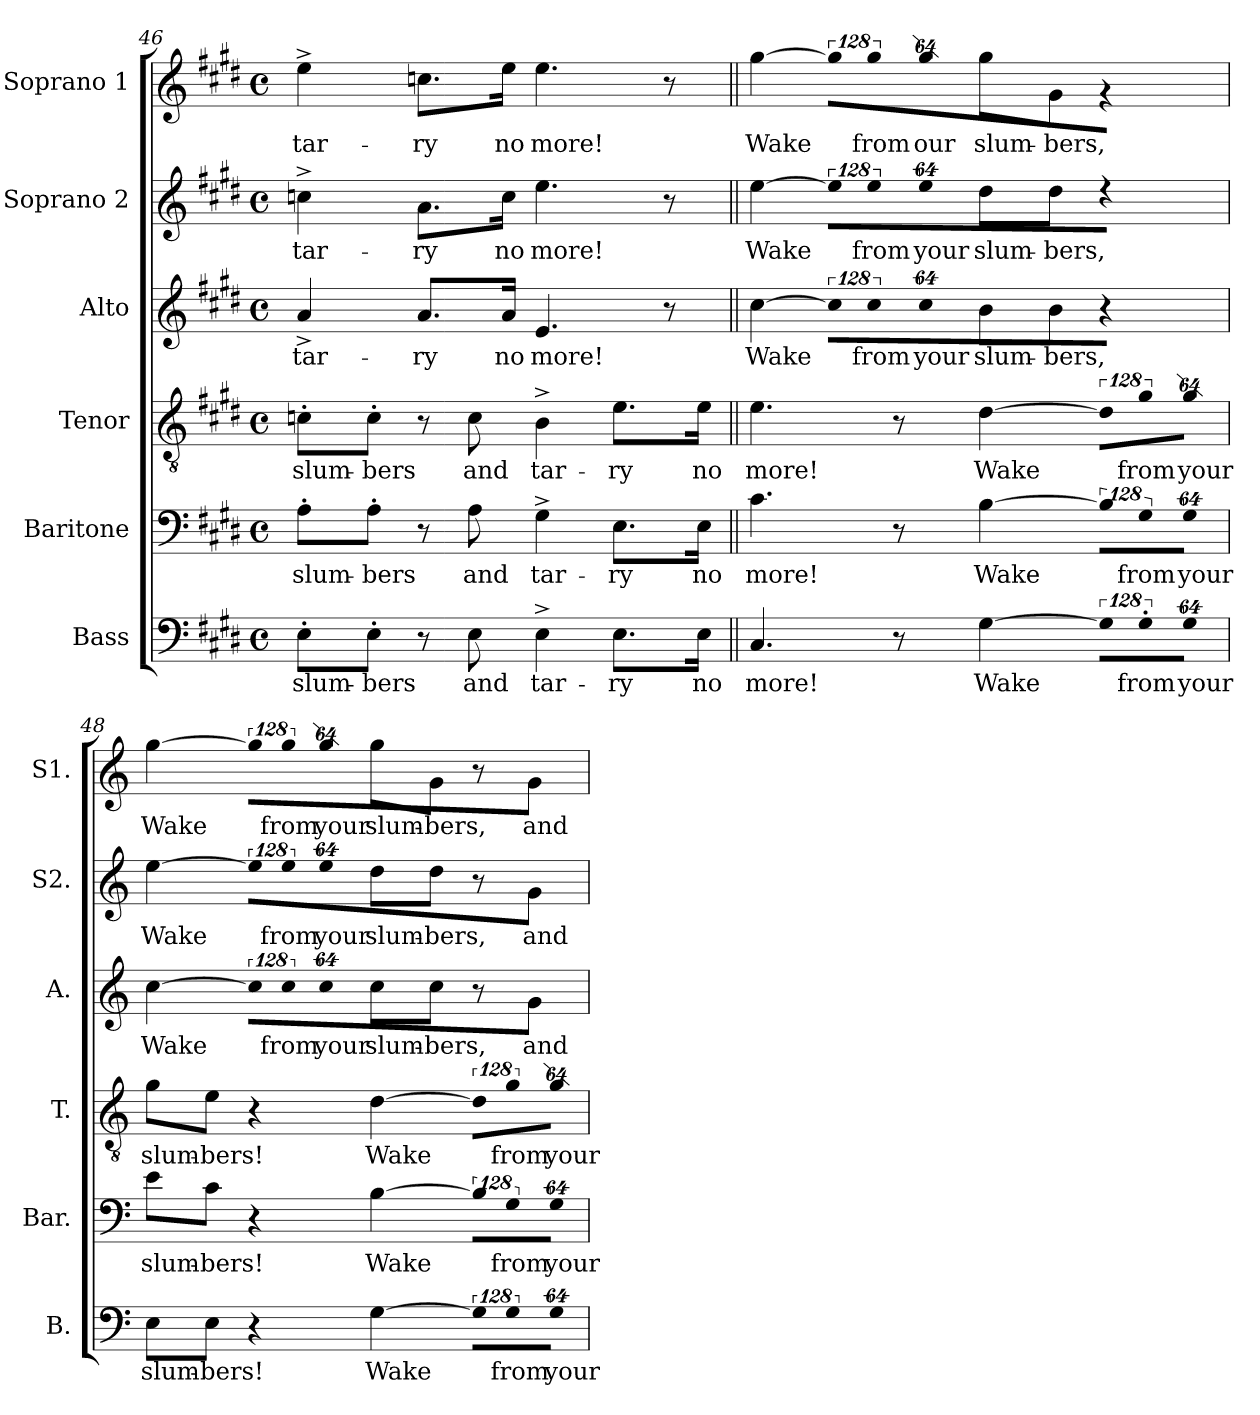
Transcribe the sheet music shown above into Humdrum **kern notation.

**kern	**text	**kern	**text	**kern	**text	**kern	**text	**kern	**text	**kern	**text
*part6	*part6	*part5	*part5	*part4	*part4	*part3	*part3	*part2	*part2	*part1	*part1
*staff6	*staff6	*staff5	*staff5	*staff4	*staff4	*staff3	*staff3	*staff2	*staff2	*staff1	*staff1
*I"Bass	*	*I"Baritone	*	*I"Tenor	*	*I"Alto	*	*I"Soprano 2	*	*I"Soprano 1	*
*I'B.	*	*I'Bar.	*	*I'T.	*	*I'A.	*	*I'S2.	*	*I'S1.	*
*clefF4	*	*clefF4	*	*clefGv2	*	*clefG2	*	*clefG2	*	*clefG2	*
*	*	*	*	*ITrd7c12	*	*	*	*	*	*	*
*k[f#c#g#d#]	*	*k[f#c#g#d#]	*	*k[f#c#g#d#]	*	*k[f#c#g#d#]	*	*k[f#c#g#d#]	*	*k[f#c#g#d#]	*
*E:	*	*E:	*	*E:	*	*E:	*	*E:	*	*E:	*
*M4/4	*	*M4/4	*	*M4/4	*	*M4/4	*	*M4/4	*	*M4/4	*
*met(c)	*	*met(c)	*	*met(c)	*	*met(c)	*	*met(c)	*	*met(c)	*
=46	=46	=46	=46	=46	=46	=46	=46	=46	=46	=46	=46
!	!LO:LY:b:color=#000000	!	!	!	!	!	!	!	!	!	!
!	!	!	!LO:LY:b:color=#000000	!	!	!	!	!	!	!	!
!	!	!	!	!	!LO:LY:b:color=#000000	!	!	!	!	!	!
!	!	!	!	!	!	!	!LO:LY:b:color=#000000	!	!	!	!
!	!	!	!	!	!	!	!	!	!LO:LY:b:color=#000000	!	!
!	!	!	!	!	!	!	!	!	!	!	!LO:LY:b:color=#000000
8E'i\L	slum-	8A'i\L	slum-	8Cn'i\L	slum-	4a^i/	tar-	4ccn^i\	tar-	4ee^i\	tar-
!	!LO:LY:b:color=#000000	!	!	!	!	!	!	!	!	!	!
!	!	!	!LO:LY:b:color=#000000	!	!	!	!	!	!	!	!
!	!	!	!	!	!LO:LY:b:color=#000000	!	!	!	!	!	!
8E'i\J	-bers	8A'i\J	-bers	8C'i\J	-bers	.	.	.	.	.	.
!	!	!	!	!	!	!	!LO:LY:b:color=#000000	!	!	!	!
!	!	!	!	!	!	!	!	!	!LO:LY:b:color=#000000	!	!
!	!	!	!	!	!	!	!	!	!	!	!LO:LY:b:color=#000000
8r	.	8r	.	8r	.	8.ai/L	-ry	8.ai\L	-ry	8.ccni\L	-ry
!	!LO:LY:b:color=#000000	!	!	!	!	!	!	!	!	!	!
!	!	!	!LO:LY:b:color=#000000	!	!	!	!	!	!	!	!
!	!	!	!	!	!LO:LY:b:color=#000000	!	!	!	!	!	!
8Ei\	and	8Ai\	and	8Ci\	and	.	.	.	.	.	.
!	!	!	!	!	!	!	!LO:LY:b:color=#000000	!	!	!	!
!	!	!	!	!	!	!	!	!	!LO:LY:b:color=#000000	!	!
!	!	!	!	!	!	!	!	!	!	!	!LO:LY:b:color=#000000
.	.	.	.	.	.	16ai/Jk	no	16cci\Jk	no	16eei\Jk	no
!	!LO:LY:b:color=#000000	!	!	!	!	!	!	!	!	!	!
!	!	!	!LO:LY:b:color=#000000	!	!	!	!	!	!	!	!
!	!	!	!	!	!LO:LY:b:color=#000000	!	!	!	!	!	!
!	!	!	!	!	!	!	!LO:LY:b:color=#000000	!	!	!	!
!	!	!	!	!	!	!	!	!	!LO:LY:b:color=#000000	!	!
!	!	!	!	!	!	!	!	!	!	!	!LO:LY:b:color=#000000
4E^i\	tar-	4G#^i\	tar-	4BB^i\	tar-	4.ei/	more!	4.eei\	more!	4.eei\	more!
!	!LO:LY:b:color=#000000	!	!	!	!	!	!	!	!	!	!
!	!	!	!LO:LY:b:color=#000000	!	!	!	!	!	!	!	!
!	!	!	!	!	!LO:LY:b:color=#000000	!	!	!	!	!	!
8.Ei\L	-ry	8.Ei\L	-ry	8.Ei\L	-ry	.	.	.	.	.	.
.	.	.	.	.	.	8r	.	8r	.	8r	.
!	!LO:LY:b:color=#000000	!	!	!	!	!	!	!	!	!	!
!	!	!	!LO:LY:b:color=#000000	!	!	!	!	!	!	!	!
!	!	!	!	!	!LO:LY:b:color=#000000	!	!	!	!	!	!
16Ei\Jk	no	16Ei\Jk	no	16Ei\Jk	no	.	.	.	.	.	.
=47||	=47||	=47||	=47||	=47||	=47||	=47||	=47||	=47||	=47||	=47||	=47||
*k[]	*	*k[]	*	*k[]	*	*k[]	*	*k[]	*	*k[]	*
*C:	*	*C:	*	*C:	*	*C:	*	*C:	*	*C:	*
!	!LO:LY:b:color=#000000	!	!	!	!	!	!	!	!	!	!
!	!	!	!LO:LY:b:color=#000000	!	!	!	!	!	!	!	!
!	!	!	!	!	!LO:LY:b:color=#000000	!	!	!	!	!	!
!	!	!	!	!	!	!	!LO:LY:b:color=#000000	!	!	!	!
!	!	!	!	!	!	!	!	!	!LO:LY:b:color=#000000	!	!
!	!	!	!	!	!	!	!	!	!	!	!LO:LY:b:color=#000000
4.Ci/	more!	4.ci\	more!	4.Ei\	more!	[4cci\	Wake	[4eei\	Wake	[4ggi\	Wake
!	!	!	!	!	!	!LO:N:vis=8	!	!LO:N:vis=8	!	!LO:N:vis=8	!
.	.	.	.	.	.	1024%85cci\L]	.	1024%85eei\L]	.	1024%85ggi\L]	.
!	!	!	!	!	!	!LO:N:vis=8	!	!	!	!	!
!	!	!	!	!	!	!	!LO:LY:b:color=#000000	!LO:N:vis=8	!	!	!
!	!	!	!	!	!	!	!	!	!LO:LY:b:color=#000000	!LO:N:vis=8	!
!	!	!	!	!	!	!	!	!	!	!	!LO:LY:b:color=#000000
.	.	.	.	.	.	1024%85cci\	from	1024%85eei\	from	1024%85ggi\	from
8r	.	8r	.	8r	.	.	.	.	.	.	.
!	!	!	!	!	!	!LO:N:vis=8	!	!	!	!	!
!	!	!	!	!	!	!	!LO:LY:b:color=#000000	!LO:N:vis=8	!	!	!
!	!	!	!	!	!	!	!	!	!LO:LY:b:color=#000000	!LO:N:vis=8	!
!	!	!	!	!	!	!	!	!	!	!	!LO:LY:b:color=#000000
.	.	.	.	.	.	512%43cci\J	your	512%43eei\J	your	512%43ggi\J	our
!	!LO:LY:b:color=#000000	!	!	!	!	!	!	!	!	!	!
!	!	!	!LO:LY:b:color=#000000	!	!	!	!	!	!	!	!
!	!	!	!	!	!LO:LY:b:color=#000000	!	!	!	!	!	!
!	!	!	!	!	!	!	!LO:LY:b:color=#000000	!	!	!	!
!	!	!	!	!	!	!	!	!	!LO:LY:b:color=#000000	!	!
!	!	!	!	!	!	!	!	!	!	!	!LO:LY:b:color=#000000
[4Gi\	Wake	[4Bi\	Wake	[4Di\	Wake	8bi\L	slum-	8ddi\L	slum-	8ggi\L	slum-
!	!	!	!	!	!	!	!LO:LY:b:color=#000000	!	!	!	!
!	!	!	!	!	!	!	!	!	!LO:LY:b:color=#000000	!	!
!	!	!	!	!	!	!	!	!	!	!	!LO:LY:b:color=#000000
.	.	.	.	.	.	8bi\J	-bers,	8ddi\J	-bers,	8gi\J	-bers,
!LO:N:vis=8	!	!LO:N:vis=8	!	!LO:N:vis=8	!	!	!	!	!	!	!
1024%85Gi\L]	.	1024%85Bi\L]	.	1024%85Di\L]	.	4r	.	4r	.	4r	.
!LO:N:vis=8	!	!	!	!	!	!	!	!	!	!	!
!	!LO:LY:b:color=#000000	!LO:N:vis=8	!	!	!	!	!	!	!	!	!
!	!	!	!LO:LY:b:color=#000000	!LO:N:vis=8	!	!	!	!	!	!	!
!	!	!	!	!	!LO:LY:b:color=#000000	!	!	!	!	!	!
1024%85G'i\	from	1024%85Gi\	from	1024%85Gi\	from	.	.	.	.	.	.
!LO:N:vis=8	!	!	!	!	!	!	!	!	!	!	!
!	!LO:LY:b:color=#000000	!LO:N:vis=8	!	!	!	!	!	!	!	!	!
!	!	!	!LO:LY:b:color=#000000	!LO:N:vis=8	!	!	!	!	!	!	!
!	!	!	!	!	!LO:LY:b:color=#000000	!	!	!	!	!	!
512%43Gi\J	your	512%43Gi\J	your	512%43Gi\J	your	.	.	.	.	.	.
!!LO:LB:g=z
=48	=48	=48	=48	=48	=48	=48	=48	=48	=48	=48	=48
*k[]	*	*k[]	*	*k[]	*	*k[]	*	*k[]	*	*k[]	*
*C:	*	*C:	*	*C:	*	*C:	*	*C:	*	*C:	*
!	!LO:LY:b:color=#000000	!	!	!	!	!	!	!	!	!	!
!	!	!	!LO:LY:b:color=#000000	!	!	!	!	!	!	!	!
!	!	!	!	!	!LO:LY:b:color=#000000	!	!	!	!	!	!
!	!	!	!	!	!	!	!LO:LY:b:color=#000000	!	!	!	!
!	!	!	!	!	!	!	!	!	!LO:LY:b:color=#000000	!	!
!	!	!	!	!	!	!	!	!	!	!	!LO:LY:b:color=#000000
8Ei\L	slum-	8ei\L	slum-	8Gi\L	slum-	[4cci\	Wake	[4eei\	Wake	[4ggi\	Wake
!	!LO:LY:b:color=#000000	!	!	!	!	!	!	!	!	!	!
!	!	!	!LO:LY:b:color=#000000	!	!	!	!	!	!	!	!
!	!	!	!	!	!LO:LY:b:color=#000000	!	!	!	!	!	!
8Ei\J	-bers!	8ci\J	-bers!	8Ei\J	-bers!	.	.	.	.	.	.
!	!	!	!	!	!	!LO:N:vis=8	!	!LO:N:vis=8	!	!LO:N:vis=8	!
4r	.	4r	.	4r	.	1024%85cci\L]	.	1024%85eei\L]	.	1024%85ggi\L]	.
!	!	!	!	!	!	!LO:N:vis=8	!	!	!	!	!
!	!	!	!	!	!	!	!LO:LY:b:color=#000000	!LO:N:vis=8	!	!	!
!	!	!	!	!	!	!	!	!	!LO:LY:b:color=#000000	!LO:N:vis=8	!
!	!	!	!	!	!	!	!	!	!	!	!LO:LY:b:color=#000000
.	.	.	.	.	.	1024%85cci\	from	1024%85eei\	from	1024%85ggi\	from
!	!	!	!	!	!	!LO:N:vis=8	!	!	!	!	!
!	!	!	!	!	!	!	!LO:LY:b:color=#000000	!LO:N:vis=8	!	!	!
!	!	!	!	!	!	!	!	!	!LO:LY:b:color=#000000	!LO:N:vis=8	!
!	!	!	!	!	!	!	!	!	!	!	!LO:LY:b:color=#000000
.	.	.	.	.	.	512%43cci\J	your	512%43eei\J	your	512%43ggi\J	your
!	!LO:LY:b:color=#000000	!	!	!	!	!	!	!	!	!	!
!	!	!	!LO:LY:b:color=#000000	!	!	!	!	!	!	!	!
!	!	!	!	!	!LO:LY:b:color=#000000	!	!	!	!	!	!
!	!	!	!	!	!	!	!LO:LY:b:color=#000000	!	!	!	!
!	!	!	!	!	!	!	!	!	!LO:LY:b:color=#000000	!	!
!	!	!	!	!	!	!	!	!	!	!	!LO:LY:b:color=#000000
[4Gi\	Wake	[4Bi\	Wake	[4Di\	Wake	8cci\L	slum-	8ddi\L	slum-	8ggi\L	slum-
!	!	!	!	!	!	!	!LO:LY:b:color=#000000	!	!	!	!
!	!	!	!	!	!	!	!	!	!LO:LY:b:color=#000000	!	!
!	!	!	!	!	!	!	!	!	!	!	!LO:LY:b:color=#000000
.	.	.	.	.	.	8cci\J	-bers,	8ddi\J	-bers,	8gi\J	-bers,
!LO:N:vis=8	!	!LO:N:vis=8	!	!LO:N:vis=8	!	!	!	!	!	!	!
1024%85Gi\L]	.	1024%85Bi\L]	.	1024%85Di\L]	.	8r	.	8r	.	8r	.
!LO:N:vis=8	!	!	!	!	!	!	!	!	!	!	!
!	!LO:LY:b:color=#000000	!LO:N:vis=8	!	!	!	!	!	!	!	!	!
!	!	!	!LO:LY:b:color=#000000	!LO:N:vis=8	!	!	!	!	!	!	!
!	!	!	!	!	!LO:LY:b:color=#000000	!	!	!	!	!	!
1024%85Gi\	from	1024%85Gi\	from	1024%85Gi\	from	.	.	.	.	.	.
!	!	!	!	!	!	!	!LO:LY:b:color=#000000	!	!	!	!
!	!	!	!	!	!	!	!	!	!LO:LY:b:color=#000000	!	!
!	!	!	!	!	!	!	!	!	!	!	!LO:LY:b:color=#000000
.	.	.	.	.	.	8gi/	and	8gi/	and	8gi/	and
!LO:N:vis=8	!	!	!	!	!	!	!	!	!	!	!
!	!LO:LY:b:color=#000000	!LO:N:vis=8	!	!	!	!	!	!	!	!	!
!	!	!	!LO:LY:b:color=#000000	!LO:N:vis=8	!	!	!	!	!	!	!
!	!	!	!	!	!LO:LY:b:color=#000000	!	!	!	!	!	!
512%43Gi\J	your	512%43Gi\J	your	512%43Gi\J	your	.	.	.	.	.	.
=	=	=	=	=	=	=	=	=	=	=	=
*-	*-	*-	*-	*-	*-	*-	*-	*-	*-	*-	*-
